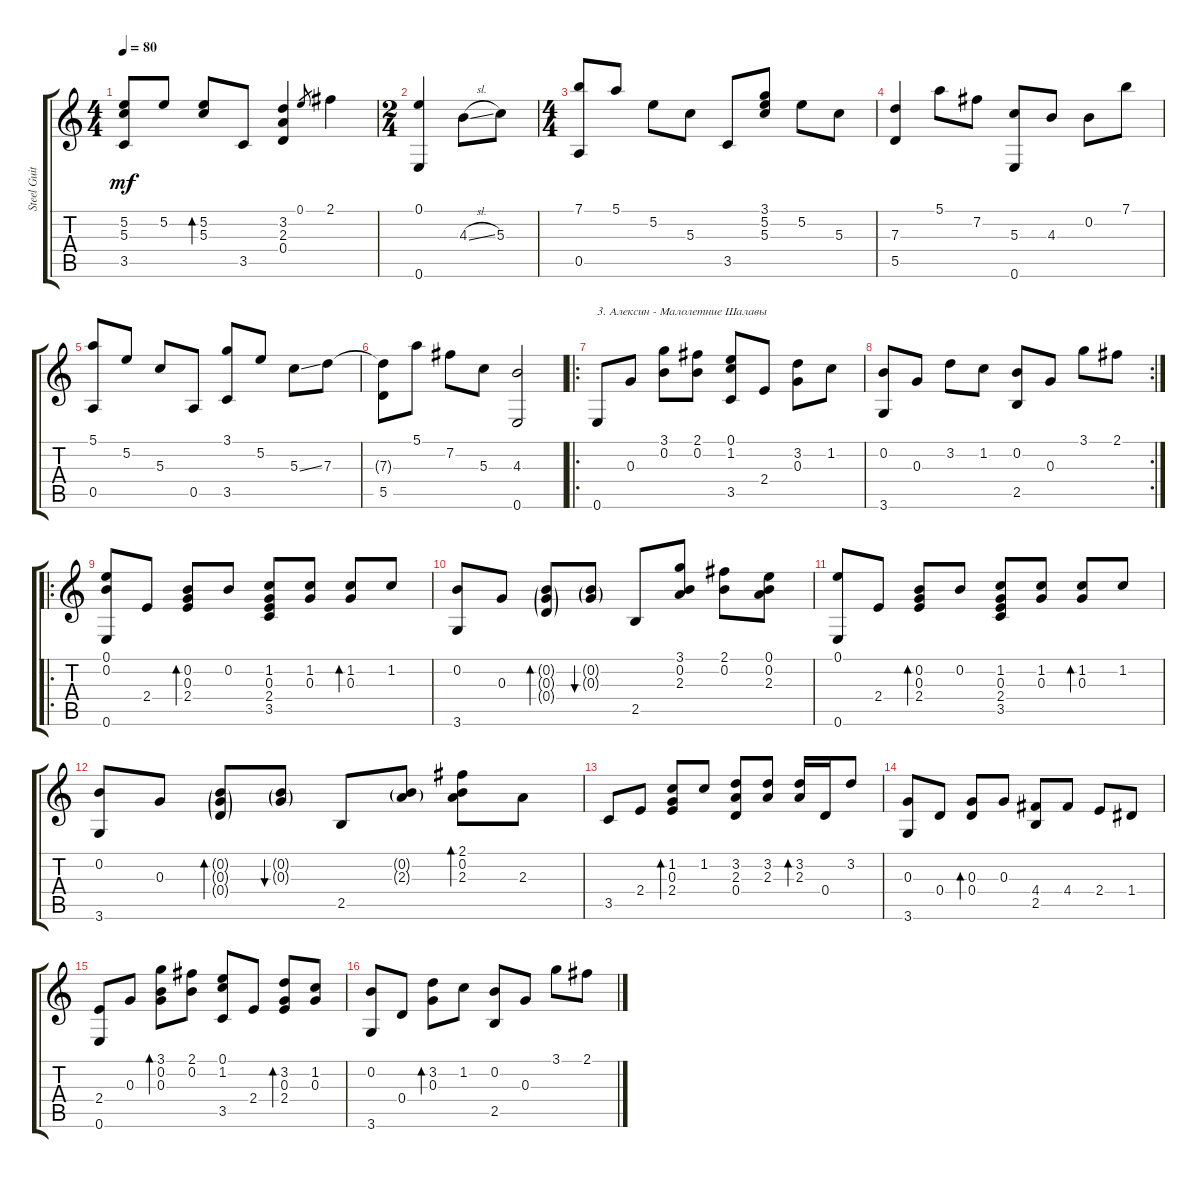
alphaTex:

\track ("Steel Guitar" "Steel Guit") {instrument acousticguitarsteel}
\staff {score tabs}
\tuning (E4 B3 G3 D3 A2 E2) {hide}
\ts (4 4)
\tempo 80
\clef g2
\ks c
(5.2 5.3 3.5).8{dy mf} 5.2.8 (5.2 5.3).8{bd 30} 3.5.8 (3.2 2.3 0.4).4 0.1.8{gr} 2.1.4 |
\ts (2 4)
(0.1 0.6).4 4.3{sl}.8 5.3.8 |
\ts (4 4)
(7.1 0.5).8 5.1.8 5.2.8 5.3.8 3.5.8 (3.1 5.2 5.3).8 5.2.8 5.3.8 |
(7.3 5.5).4 5.1.8 7.2.8 (5.3 0.6).8 4.3.8 0.2.8 7.1.8 |
(5.1 0.5).8 5.2.8 5.3.8 0.5.8 (3.1 3.5).8 5.2.8 5.3{ss}.8 7.3.8 |
(7.3{t} 5.5).8 5.1.8 7.2.8 5.3.8 (4.3 0.6).2 |
\ro
0.6.8{txt "3. Алексин - Малолетние Шалавы"} 0.3.8 (3.1 0.2).8 (2.1 0.2).8 (0.1 1.2 3.5).8 2.4.8 (3.2 0.3).8 1.2.8 |
\rc 2
(0.2 3.6).8 0.3.8 3.2.8 1.2.8 (0.2 2.5).8 0.3.8 3.1.8 2.1.8 |
\ro
(0.1 0.2 0.6).8 2.4.8 (0.2 0.3 2.4).8{bd 30} 0.2.8 (1.2 0.3 2.4 3.5).8 (1.2 0.3).8 (1.2 0.3).8{bd 30} 1.2.8 |
(0.2 3.6).8 0.3.8 (0.2{g} 0.3{g} 0.4{g}).8{bd 30} (0.2{g} 0.3{g}).8{bu 30} 2.5.8 (3.1 0.2 2.3).8 (2.1 0.2).8 (0.1 0.2 2.3).8 |
(0.1 0.6).8 2.4.8 (0.2 0.3 2.4).8{bd 30} 0.2.8 (1.2 0.3 2.4 3.5).8 (1.2 0.3).8 (1.2 0.3).8{bd 30} 1.2.8 |
(0.2 3.6).8 0.3.8 (0.2{g} 0.3{g} 0.4{g}).8{bd 30} (0.2{g} 0.3{g}).8{bu 30} 2.5.8 (0.2{g} 2.3{g}).8 (2.1 0.2 2.3).8{bd 30} 2.3.8 |
3.5.8 2.4.8 (1.2 0.3 2.4).8{bd 30} 1.2.8 (3.2 2.3 0.4).8 (3.2 2.3).8 (3.2 2.3).16{bd 30} 0.4.16 3.2.8 |
(0.3 3.6).8 0.4.8 (0.3 0.4).8{bd 30} 0.3.8 (4.4 2.5).8 4.4.8 2.4.8 1.4.8 |
(2.4 0.6).8 0.3.8 (3.1 0.2 0.3).8{bd 30} (2.1 0.2).8 (0.1 1.2 3.5).8 2.4.8 (3.2 0.3 2.4).8{bd 30} (1.2 0.3).8 |
(0.2 3.6).8 0.4.8 (3.2 0.3).8{bd 30} 1.2.8 (0.2 2.5).8 0.3.8 3.1.8 2.1.8
